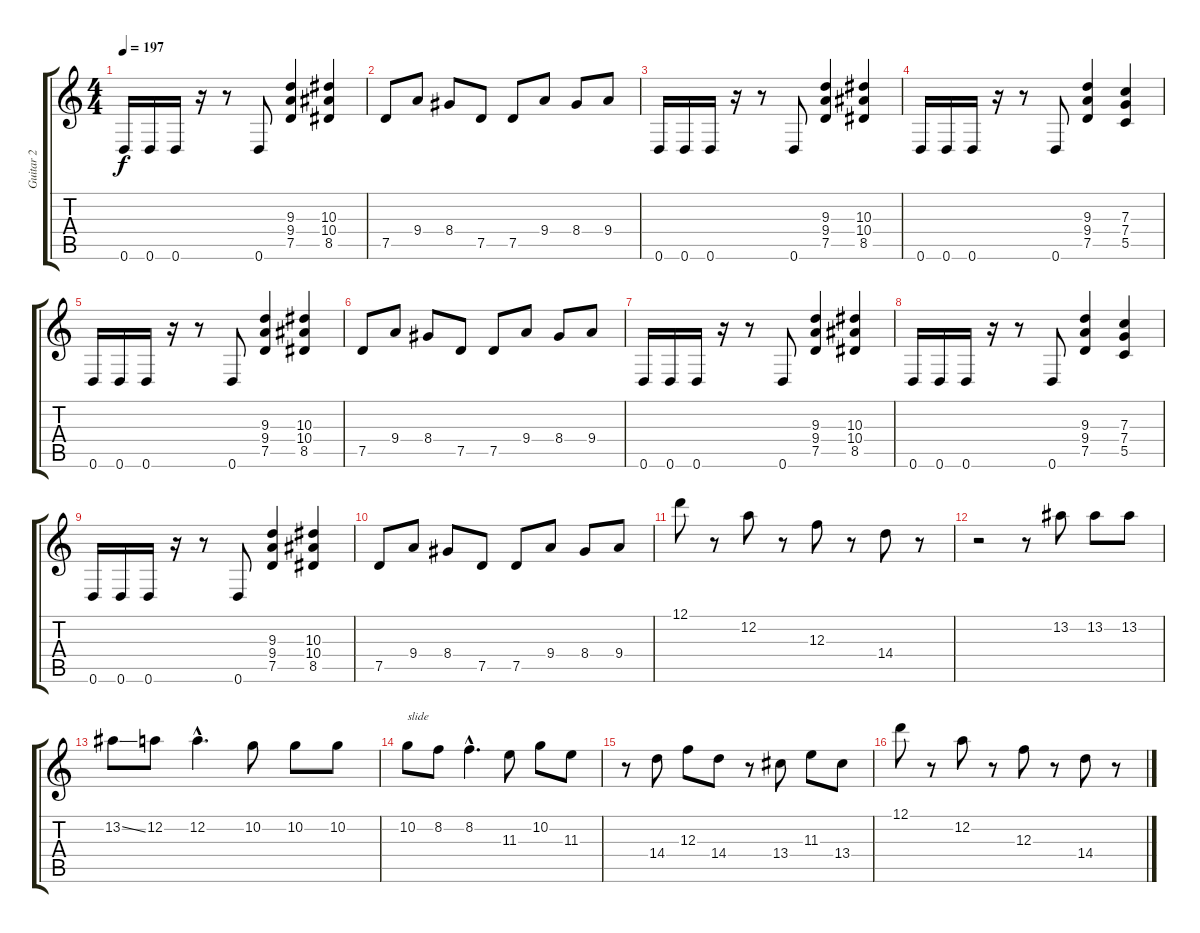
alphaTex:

\track ("Guitar 2" "Guitar 2") {instrument distortionguitar}
\staff {score tabs}
\tuning (D4 A3 F3 C3 G2 D2) {hide}
\ts (4 4)
\tempo 197
\clef g2
\ks c
0.6.16{dy f} 0.6.16 0.6.16 r.16 r.8 0.6.8 (9.3 9.4 7.5).4 (10.3 10.4 8.5).4 |
7.5.8 9.4.8 8.4.8 7.5.8 7.5.8 9.4.8 8.4.8 9.4.8 |
0.6.16 0.6.16 0.6.16 r.16 r.8 0.6.8 (9.3 9.4 7.5).4 (10.3 10.4 8.5).4 |
0.6.16 0.6.16 0.6.16 r.16 r.8 0.6.8 (9.3 9.4 7.5).4 (7.3 7.4 5.5).4 |
0.6.16 0.6.16 0.6.16 r.16 r.8 0.6.8 (9.3 9.4 7.5).4 (10.3 10.4 8.5).4 |
7.5.8 9.4.8 8.4.8 7.5.8 7.5.8 9.4.8 8.4.8 9.4.8 |
0.6.16 0.6.16 0.6.16 r.16 r.8 0.6.8 (9.3 9.4 7.5).4 (10.3 10.4 8.5).4 |
0.6.16 0.6.16 0.6.16 r.16 r.8 0.6.8 (9.3 9.4 7.5).4 (7.3 7.4 5.5).4 |
0.6.16 0.6.16 0.6.16 r.16 r.8 0.6.8 (9.3 9.4 7.5).4 (10.3 10.4 8.5).4 |
7.5.8 9.4.8 8.4.8 7.5.8 7.5.8 9.4.8 8.4.8 9.4.8 |
12.1.8 r.8 12.2.8 r.8 12.3.8 r.8 14.4.8 r.8 |
r.2 r.8 13.2.8 13.2.8 13.2.8 |
13.2{ss}.8 12.2.8 12.2{hac}.4{d} 10.2.8 10.2.8 10.2.8 |
10.2.8{txt "slide"} 8.2.8 8.2{hac}.4{d} 11.3.8 10.2.8 11.3.8 |
r.8 14.4.8 12.3.8 14.4.8 r.8 13.4.8 11.3.8 13.4.8 |
12.1.8 r.8 12.2.8 r.8 12.3.8 r.8 14.4.8 r.8
